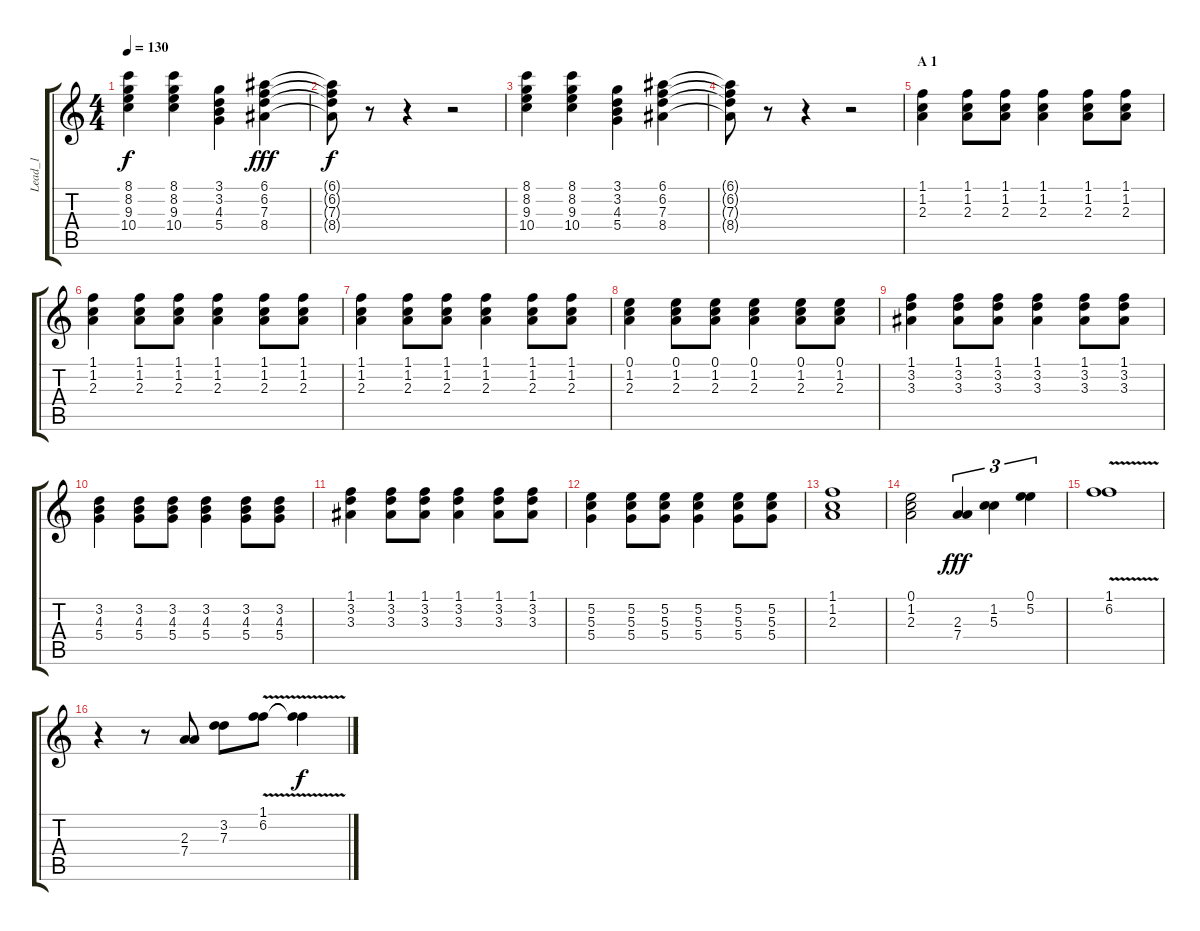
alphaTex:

\track ("Lead_1" "Lead_1") {instrument electricguitarjazz}
\staff {score tabs}
\tuning (E4 B3 G3 D3 A2 E2) {hide}
\ts (4 4)
\tempo 130
\clef g2
\ks c
(8.1 8.2 9.3 10.4).4{dy f instrument electricguitarjazz} (8.1 8.2 9.3 10.4).4 (3.1 3.2 4.3 5.4).4 (6.1 6.2 7.3 8.4).4{dy fff} |
(6.1{t} 6.2{t} 7.3{t} 8.4{t}).8{dy f} r.8 r.4 r.2 |
(8.1 8.2 9.3 10.4).4 (8.1 8.2 9.3 10.4).4 (3.1 3.2 4.3 5.4).4 (6.1 6.2 7.3 8.4).4 |
(6.1{t} 6.2{t} 7.3{t} 8.4{t}).8 r.8 r.4 r.2 |
\section ("" "A 1")
(1.1 1.2 2.3).4 (1.1 1.2 2.3).8 (1.1 1.2 2.3).8 (1.1 1.2 2.3).4 (1.1 1.2 2.3).8 (1.1 1.2 2.3).8 |
(1.1 1.2 2.3).4 (1.1 1.2 2.3).8 (1.1 1.2 2.3).8 (1.1 1.2 2.3).4 (1.1 1.2 2.3).8 (1.1 1.2 2.3).8 |
(1.1 1.2 2.3).4 (1.1 1.2 2.3).8 (1.1 1.2 2.3).8 (1.1 1.2 2.3).4 (1.1 1.2 2.3).8 (1.1 1.2 2.3).8 |
(0.1 1.2 2.3).4 (0.1 1.2 2.3).8 (0.1 1.2 2.3).8 (0.1 1.2 2.3).4 (0.1 1.2 2.3).8 (0.1 1.2 2.3).8 |
(1.1 3.2 3.3).4 (1.1 3.2 3.3).8 (1.1 3.2 3.3).8 (1.1 3.2 3.3).4 (1.1 3.2 3.3).8 (1.1 3.2 3.3).8 |
(3.2 4.3 5.4).4 (3.2 4.3 5.4).8 (3.2 4.3 5.4).8 (3.2 4.3 5.4).4 (3.2 4.3 5.4).8 (3.2 4.3 5.4).8 |
(1.1 3.2 3.3).4 (1.1 3.2 3.3).8 (1.1 3.2 3.3).8 (1.1 3.2 3.3).4 (1.1 3.2 3.3).8 (1.1 3.2 3.3).8 |
(5.2 5.3 5.4).4 (5.2 5.3 5.4).8 (5.2 5.3 5.4).8 (5.2 5.3 5.4).4 (5.2 5.3 5.4).8 (5.2 5.3 5.4).8 |
(1.1 1.2 2.3).1 |
(0.1 1.2 2.3).2 (2.3 7.4).4{tu (3 2) dy fff volume 16 instrument electricguitarjazz} (1.2 5.3).4{tu (3 2)} (0.1 5.2).4{tu (3 2)} |
(1.1{v} 6.2).1 |
r.4 r.8 (2.3 7.4).8 (3.2 7.3).8 (1.1{v} 6.2).8 (1.1{t} 6.2{t}).4{dy f}
